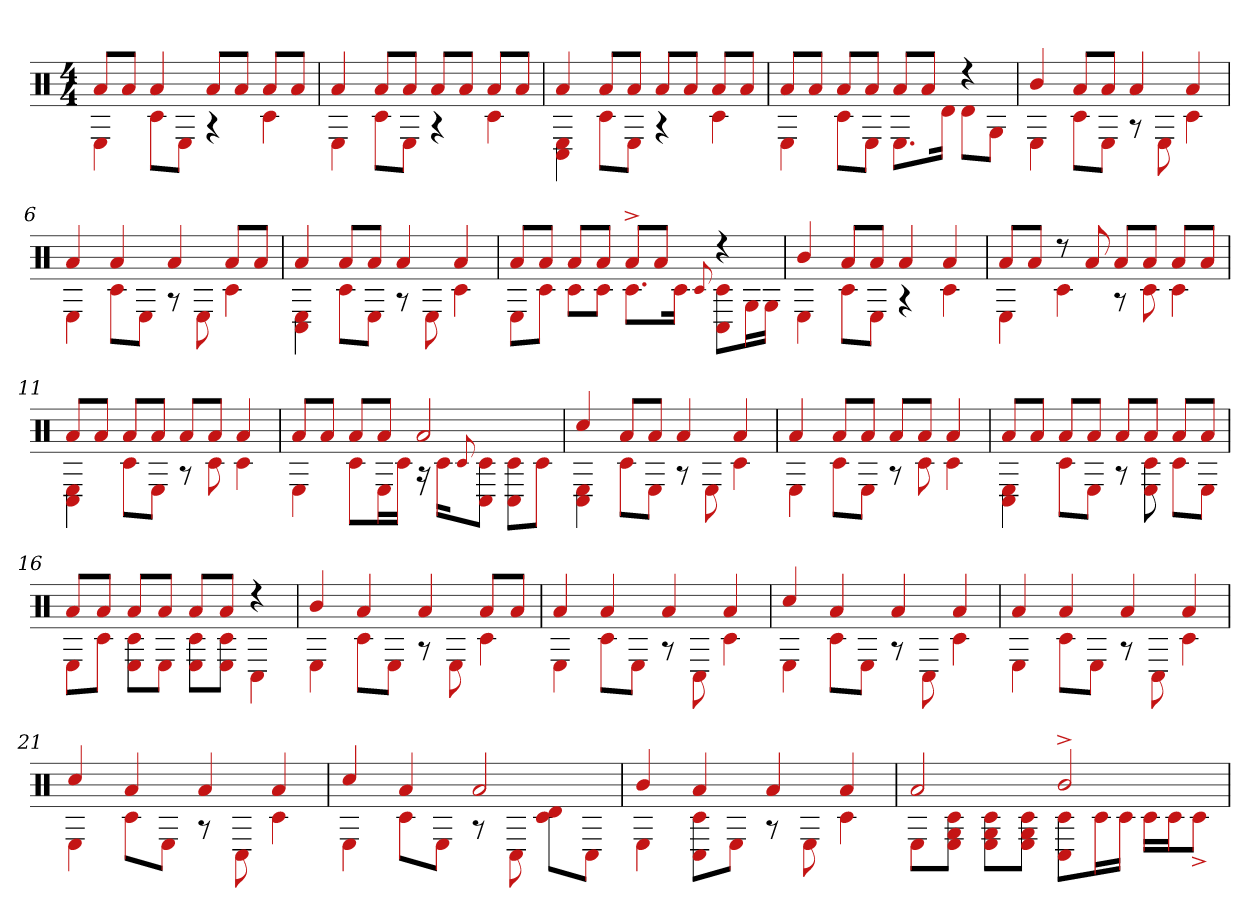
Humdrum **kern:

**kern
*part1
*staff1
*clefX
*k[]
*M4/4
=1
*^
8aL	4E
8aJ	.
4a	8c#L
.	8EJ
8aL	4r
8aJ	.
8aL	4c#
8aJ	.
=2	=2
4a	4E
8aL	8c#L
8aJ	8EJ
8aL	4r
8aJ	.
8aL	4c#
8aJ	.
=3	=3
4a	4C# 4E
8aL	8c#L
8aJ	8EJ
8aL	4r
8aJ	.
8aL	4c#
8aJ	.
=4	=4
8aL	4E
8aJ	.
8aL	8c#L
8aJ	8EJ
8aL	8.EL
8aJ	.
.	16dJk
4r	8dL
.	8GJ
=5	=5
4b	4E
8aL	8c#L
8aJ	8EJ
4a	8r
.	8E
4a	4c#
=6	=6
4a	4E
4a	8c#L
.	8EJ
4a	8r
.	8E
8aL	4c#
8aJ	.
=7	=7
4a	4C# 4E
8aL	8c#L
8aJ	8EJ
4a	8r
.	8E
4a	4c#
=8	=8
8aL	8EL
8aJ	8c#J
8aL	8c#L
8aJ	8c#J
8a^L	8.c#L
8aJ	.
.	16c#Jk
.	8qqc#
4r	8C# 8c#L
.	16GL
.	16GJJ
=9	=9
4b	4E
8aL	8c#L
8aJ	8EJ
4a	4r
4a	4c#
=10	=10
8aL	4E
8aJ	.
8r	4c#
8a	.
8aL	8r
8aJ	8c#
8aL	4c#
8aJ	.
=11	=11
8aL	4C# 4E
8aJ	.
8aL	8c#L
8aJ	8EJ
8aL	8r
8aJ	8c#
4a	4c#
=12	=12
8aL	4E
8aJ	.
8aL	8c#L
8aJ	16EL
.	16c#JJ
2a	16r
.	16c#KL
.	8qqc#
.	8C# 8c#J
.	8C# 8c#L
.	8c#J
=13	=13
4cc#	4C# 4E
8aL	8c#L
8aJ	8EJ
4a	8r
.	8E
4a	4c#
=14	=14
4a	4E
8aL	8c#L
8aJ	8EJ
8aL	8r
8aJ	8c#
4a	4c#
=15	=15
8aL	4C# 4E
8aJ	.
8aL	8c#L
8aJ	8EJ
8aL	8r
8aJ	8c# 8E
8aL	8c#L
8aJ	8EJ
=16	=16
8aL	8EL
8aJ	8c#J
8aL	8c# 8EL
8aJ	8EJ
8aL	8E 8c#L
8aJ	8c# 8EJ
4r	4C#
=17	=17
4b	4E
4a	8c#L
.	8EJ
4a	8r
.	8E
8aL	4c#
8aJ	.
=18	=18
4a	4E
4a	8c#L
.	8EJ
4a	8r
.	8C#
4a	4c#
=19	=19
4cc#	4E
4a	8c#L
.	8EJ
4a	8r
.	8C#
4a	4c#
=20	=20
4a	4E
4a	8c#L
.	8EJ
4a	8r
.	8C#
4a	4c#
=21	=21
4cc#	4E
4a	8c#L
.	8EJ
4a	8r
.	8C#
4a	4c#
=22	=22
4cc#	4E
4a	8c#L
.	8EJ
2a	8r
.	8C#
.	8c# 8dL
.	8C#J
=23	=23
4b	4E
4a	8C# 8c#L
.	8EJ
4a	8r
.	8E
4a	4c#
=24	=24
2a	8EL
.	8E 8c# 8GJ
.	8E 8c# 8GL
.	8c# 8G 8EJ
2b^	8c# 8C#L
.	16c#L
.	16c#JJ
.	16c#LL
.	16c#J
.	8c#^J
*v	*v
=
*-
